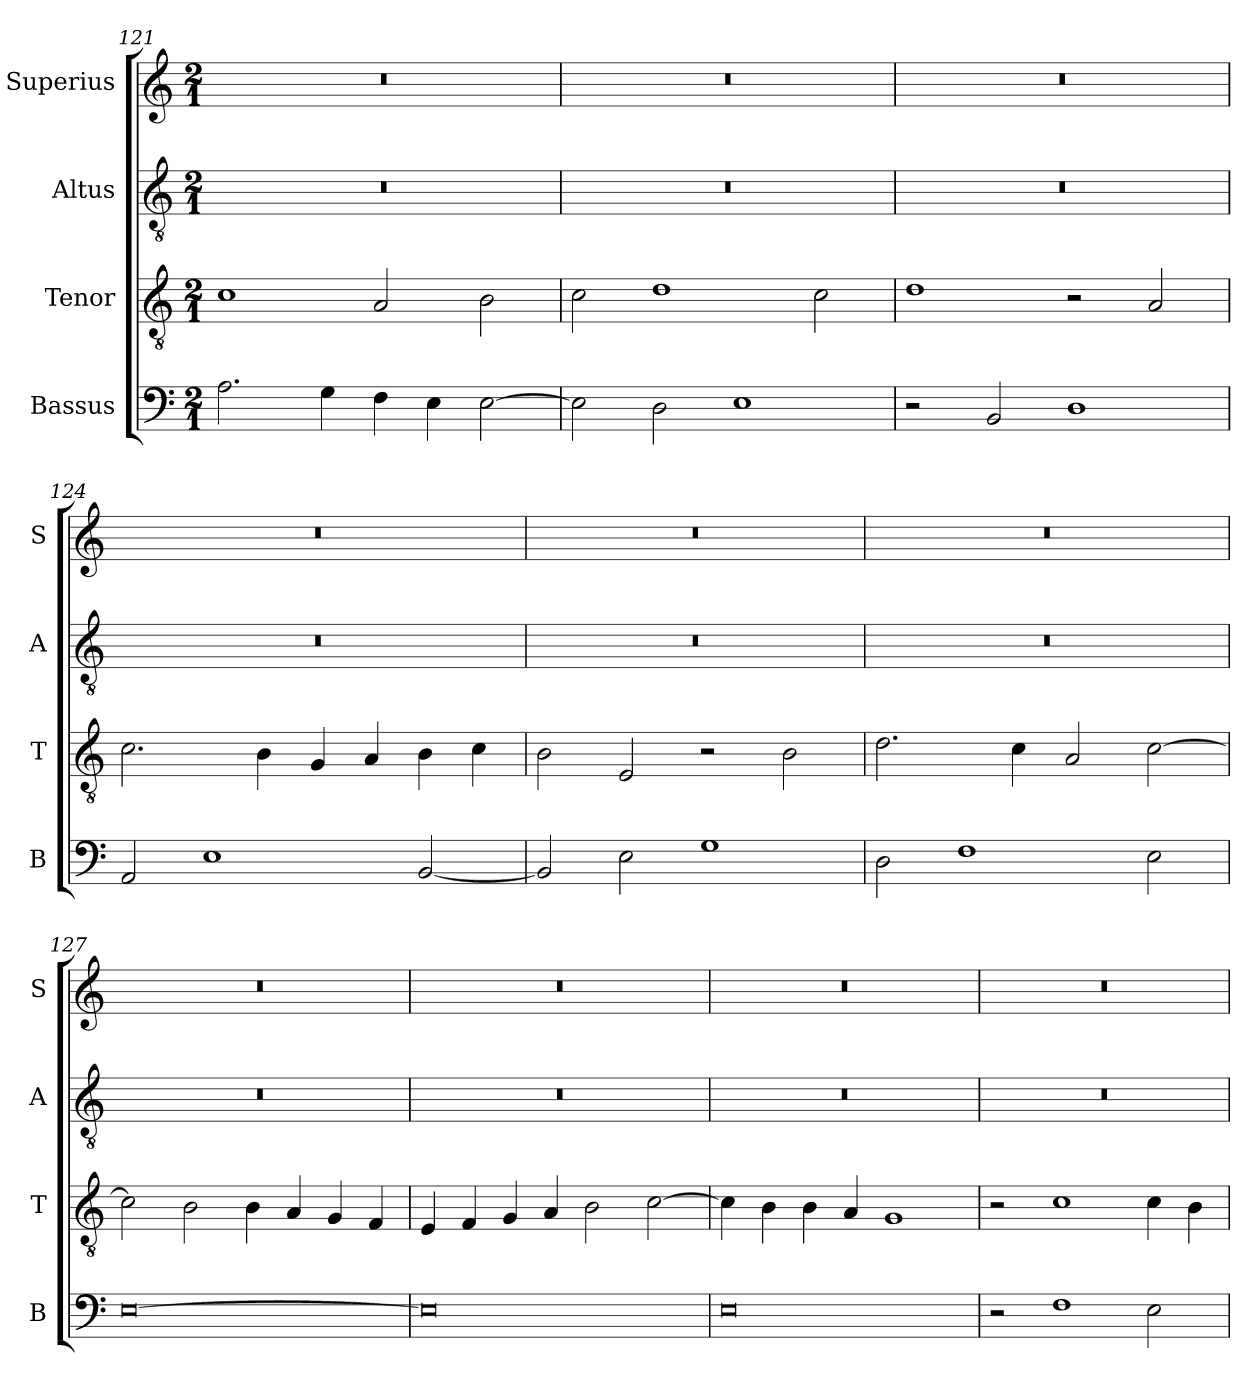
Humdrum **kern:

**kern	**kern	**kern	**kern
*part4	*part3	*part2	*part1
*staff4	*staff3	*staff2	*staff1
*I"Bassus	*I"Tenor	*I"Altus	*I"Superius
*I'B	*I'T	*I'A	*I'S
*clefF4	*clefGv2	*clefGv2	*clefG2
*k[]	*k[]	*k[]	*k[]
*M2/1	*M2/1	*M2/1	*M2/1
=121	=121	=121	=121
2.A\	1c	0r	0r
4G\	.	.	.
4F\	2A/	.	.
4E\	.	.	.
[2E\	2B\	.	.
=122	=122	=122	=122
2E\]	2c\	0r	0r
2D\	1d	.	.
1E	.	.	.
.	2c\	.	.
=123	=123	=123	=123
2r	1d	0r	0r
2BB/	.	.	.
1D	2r	.	.
.	2A/	.	.
=124	=124	=124	=124
2AA/	2.c\	0r	0r
1E	.	.	.
.	4B\	.	.
.	4G/	.	.
.	4A/	.	.
[2BB/	4B\	.	.
.	4c\	.	.
=125	=125	=125	=125
2BB/]	2B\	0r	0r
2E\	2E/	.	.
1G	2r	.	.
.	2B\	.	.
=126	=126	=126	=126
2D\	2.d\	0r	0r
1F	.	.	.
.	4c\	.	.
.	2A/	.	.
2E\	[2c\	.	.
=127	=127	=127	=127
[0E	2c\]	0r	0r
.	2B\	.	.
.	4B\	.	.
.	4A/	.	.
.	4G/	.	.
.	4F/	.	.
=128	=128	=128	=128
0E]	4E/	0r	0r
.	4F/	.	.
.	4G/	.	.
.	4A/	.	.
.	2B\	.	.
.	[2c\	.	.
=129	=129	=129	=129
0E	4c\]	0r	0r
.	4B\	.	.
.	4B\	.	.
.	4A/	.	.
.	1G	.	.
=130	=130	=130	=130
2r	2r	0r	0r
1F	1c	.	.
2E\	4c\	.	.
.	4B\	.	.
=	=	=	=
*-	*-	*-	*-
